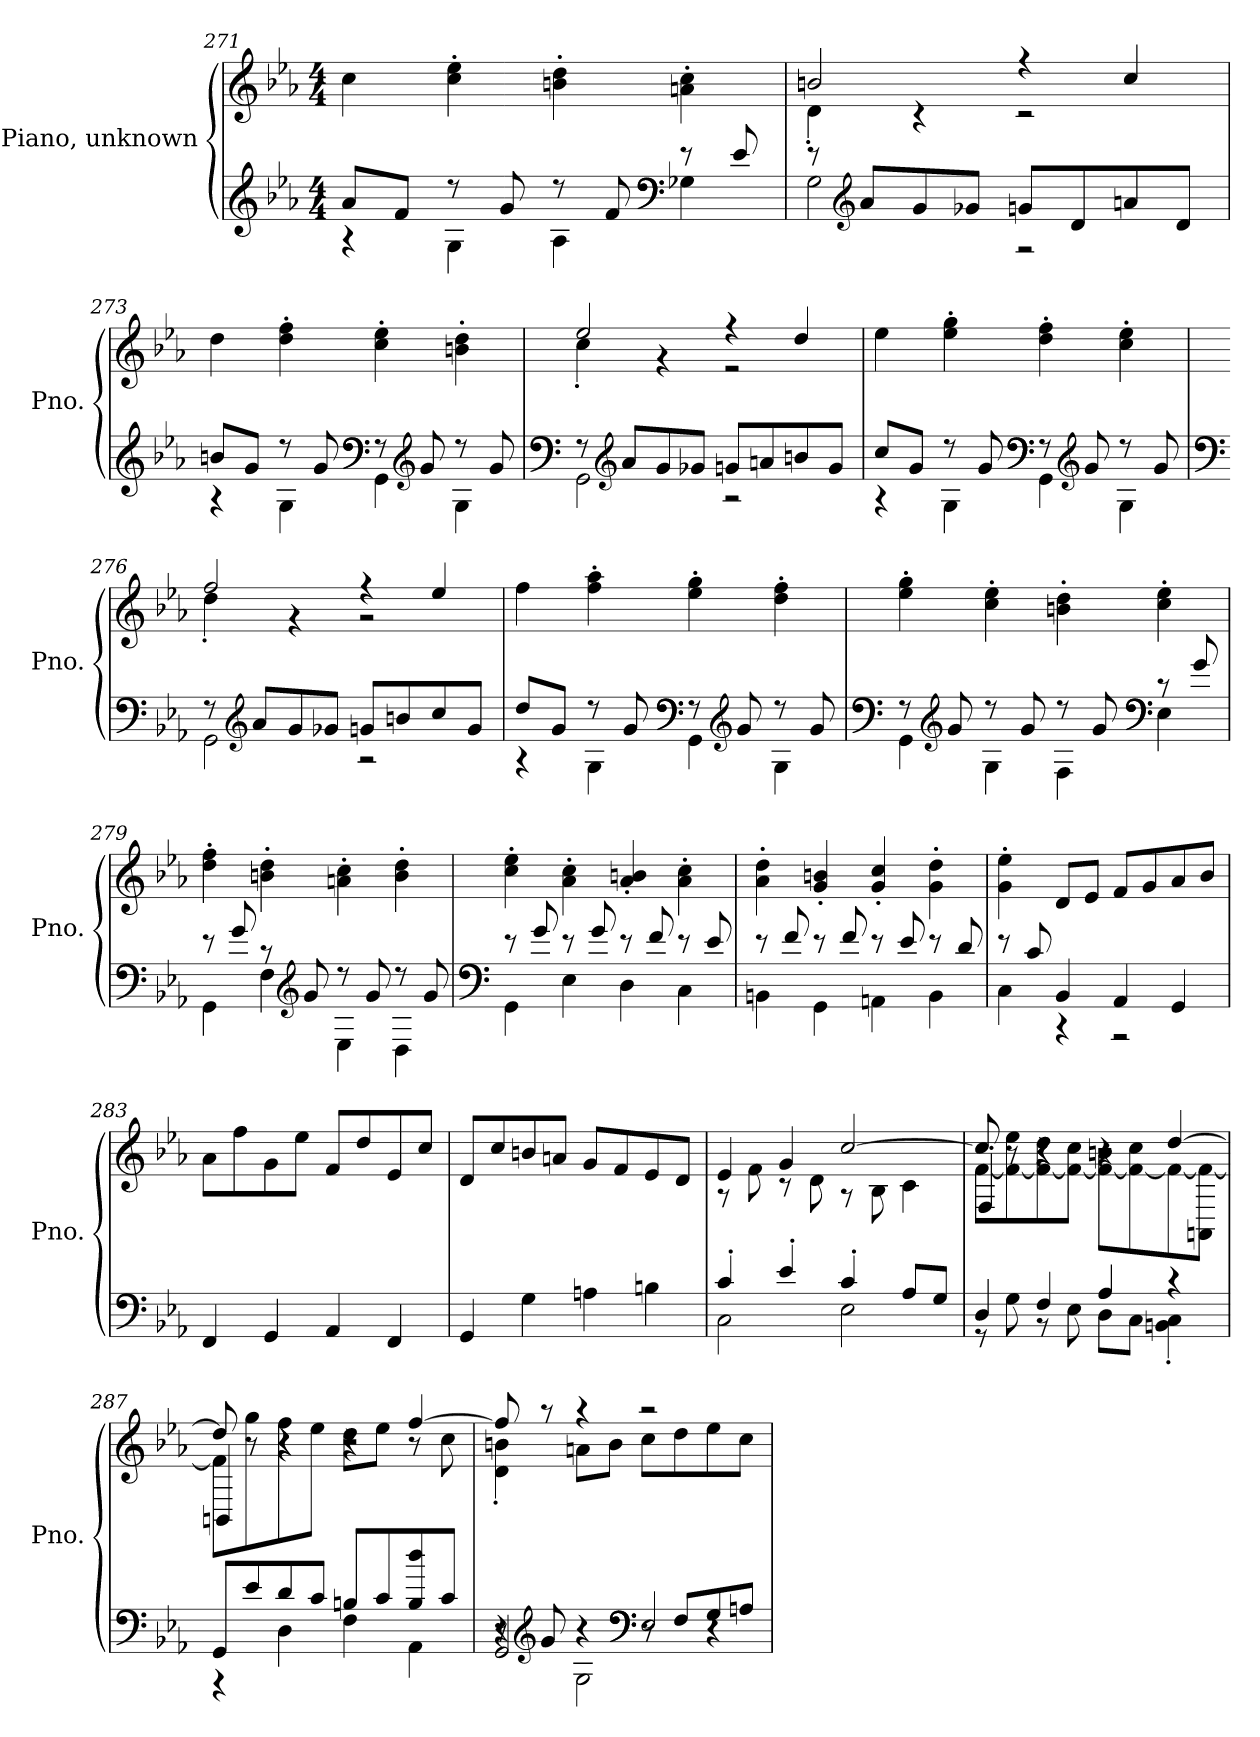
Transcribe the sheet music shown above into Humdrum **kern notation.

**kern	**kern
*part1	*part1
*staff2	*staff1
*I"Piano, unknown	*
*I'Pno.	*
*clefG2	*clefG2
*k[b-e-a-]	*k[b-e-a-]
*M4/4	*M4/4
=271	=271
*^	*
8a-/L	4r	4cc\
8f/J	.	.
8r	4G\	4cc\' 4ee-\'
8g/	.	.
8r	4A-\	4bn\' 4dd\'
8f/	.	.
*clefF4	*	*
8r	4G-X\	4an\' 4cc\'
8e-/	.	.
!!LO:LB:g=z
=272	=272	=272
*	*	*^
8r	2G\	2bn/	4d'\
*clefG2	*	*	*
8a-/L	.	.	.
8g/	.	.	4r
8g-X/J	.	.	.
8gn/L	2r	4r	2r
8d/	.	.	.
8an/	.	4cc/	.
8d/J	.	.	.
*	*	*v	*v
=273	=273	=273
8bn/L	4r	4dd\
8g/J	.	.
8r	4G\	4dd\' 4ff\'
8g/	.	.
*clefF4	*	*
8r	4GG\	4cc\' 4ee-\'
*clefG2	*	*
8g/	.	.
8r	4G\	4bn\' 4dd\'
8g/	.	.
=274	=274	=274
*clefF4	*	*
*	*	*^
8r	2GG\	2ee-/	4cc'\
*clefG2	*	*	*
8a-/L	.	.	.
8g/	.	.	4r
8g-X/J	.	.	.
8gn/L	2r	4r	2r
8an/	.	.	.
8bn/	.	4dd/	.
8g/J	.	.	.
*	*	*v	*v
!!LO:LB:g=z
=275	=275	=275
8cc/L	4r	4ee-\
8g/J	.	.
8r	4G\	4ee-\' 4gg\'
8g/	.	.
*clefF4	*	*
8r	4GG\	4dd\' 4ff\'
*clefG2	*	*
8g/	.	.
8r	4G\	4cc\' 4ee-\'
8g/	.	.
=276	=276	=276
*clefF4	*	*
*	*	*^
8r	2GG\	2ff/	4dd'\
*clefG2	*	*	*
8a-/L	.	.	.
8g/	.	.	4r
8g-X/J	.	.	.
8gn/L	2r	4r	2r
8bn/	.	.	.
8cc/	.	4ee-/	.
8g/J	.	.	.
*	*	*v	*v
=277	=277	=277
8dd/L	4r	4ff\
8g/J	.	.
8r	4G\	4ff\' 4aa-\'
8g/	.	.
*clefF4	*	*
8r	4GG\	4ee-\' 4gg\'
*clefG2	*	*
8g/	.	.
8r	4G\	4dd\' 4ff\'
8g/	.	.
!!LO:LB:g=z
=278	=278	=278
*clefF4	*	*
8r	4GG\	4ee-\' 4gg\'
*clefG2	*	*
8g/	.	.
8r	4G\	4cc\' 4ee-\'
8g/	.	.
8r	4F\	4bn\' 4dd\'
8g/	.	.
*clefF4	*	*
8r	4E-\	4cc\' 4ee-\'
8g/	.	.
=279	=279	=279
8r	4GG\	4dd\' 4ff\'
8g/	.	.
8r	4F\	4bn\' 4dd\'
*clefG2	*	*
8g/	.	.
8r	4E-\	4an\' 4cc\'
8g/	.	.
8r	4D\	4b\' 4dd\'
8g/	.	.
=280	=280	=280
*clefF4	*	*
8r	4GG\	4cc\' 4ee-\'
8g/	.	.
8r	4E-\	4a-\' 4cc\'
8g/	.	.
8r	4D\	4a-/' 4bn/'
8f/	.	.
8r	4C\	4a-\' 4cc\'
8e-/	.	.
!!LO:PB:g=z
=281	=281	=281
8r	4BBn\	4a-\' 4dd\'
8f/	.	.
8r	4GG\	4g/' 4bn/'
8f/	.	.
8r	4AAn\	4g/' 4cc/'
8e-/	.	.
8r	4BB\	4g\' 4dd\'
8d/	.	.
=282	=282	=282
8r	4C\	4g\' 4ee-\'
8c/	.	.
4BB-/	4r	8d/L
.	.	8e-/J
4AA-/	2r	8f/L
.	.	8g/
4GG/	.	8a-/
.	.	8b-/J
*v	*v	*
=283	=283
4FF/	8a-\L
.	8ff\
4GG/	8g\
.	8ee-\J
4AA-/	8f/L
.	8dd/
4FF/	8e-/
.	8cc/J
=284	=284
4GG/	8d/L
.	8cc/
4G\	8bn/
.	8an/J
4An\	8g/L
.	8f/
4Bn\	8e-/
.	8d/J
!!LO:LB:g=z
=285	=285
*^	*^
4c'/	2C\	4e-/	8r
.	.	.	8f\
4e-'/	.	4g/	8r
.	.	.	8d\
4c'/	2E-\	[2cc/	8r
.	.	.	8B-\
8A-/L	.	.	4c\
8G/J	.	.	.
=286	=286	=286	=286
*	*	*	*^
4D/	8r	8cc/]	[8f\L	4F'/
.	8G\	8r	8f\_ 8ee-\	.
4F/	8r	4r	8f\_ 8dd\	4r
.	8E-\	.	8f\_ 8cc\J	.
4A-/	8D\L	4r	8f\_ 8bn\L	2r
.	8C\J	.	8f\_ 8cc\	.
4r	4BBn\' 4C\'	[4dd/	8f\_	.
.	.	.	8AAn\ 8f\_J	.
=287	=287	=287	=287	=287
8GG/L	4r	8dd/]	8f\L]	4BBn/
8e-/	.	8r	8gg\	.
8d/	4D\	4r	8ff\	4r
8c/J	.	.	8ee-\J	.
8Bn/L	4F\	4r	8dd\L	2r
8c/	.	.	8ee-\J	.
8B/ 8dd/	4AA-\	[4ff/	8r	.
8c/J	.	.	8cc\	.
*	*	*	*v	*v
!!LO:LB:g=z
=288	=288	=288	=288
*	*^	*	*
8r	4r	2GG/	8ff/]	4d\' 4bn\'
*clefG2	*	*	*	*
8g/	.	.	8r	.
4r	2G\	.	4r	8an\L
.	.	.	.	8b\J
*clefF4	*	*	*	*
8r	.	2E-/	2r	8cc\L
8F/L	.	.	.	8dd\
8G/	4r	.	.	8ee-\
8An/J	.	.	.	8cc\J
*v	*v	*v	*	*
*	*v	*v
=	=
*-	*-
